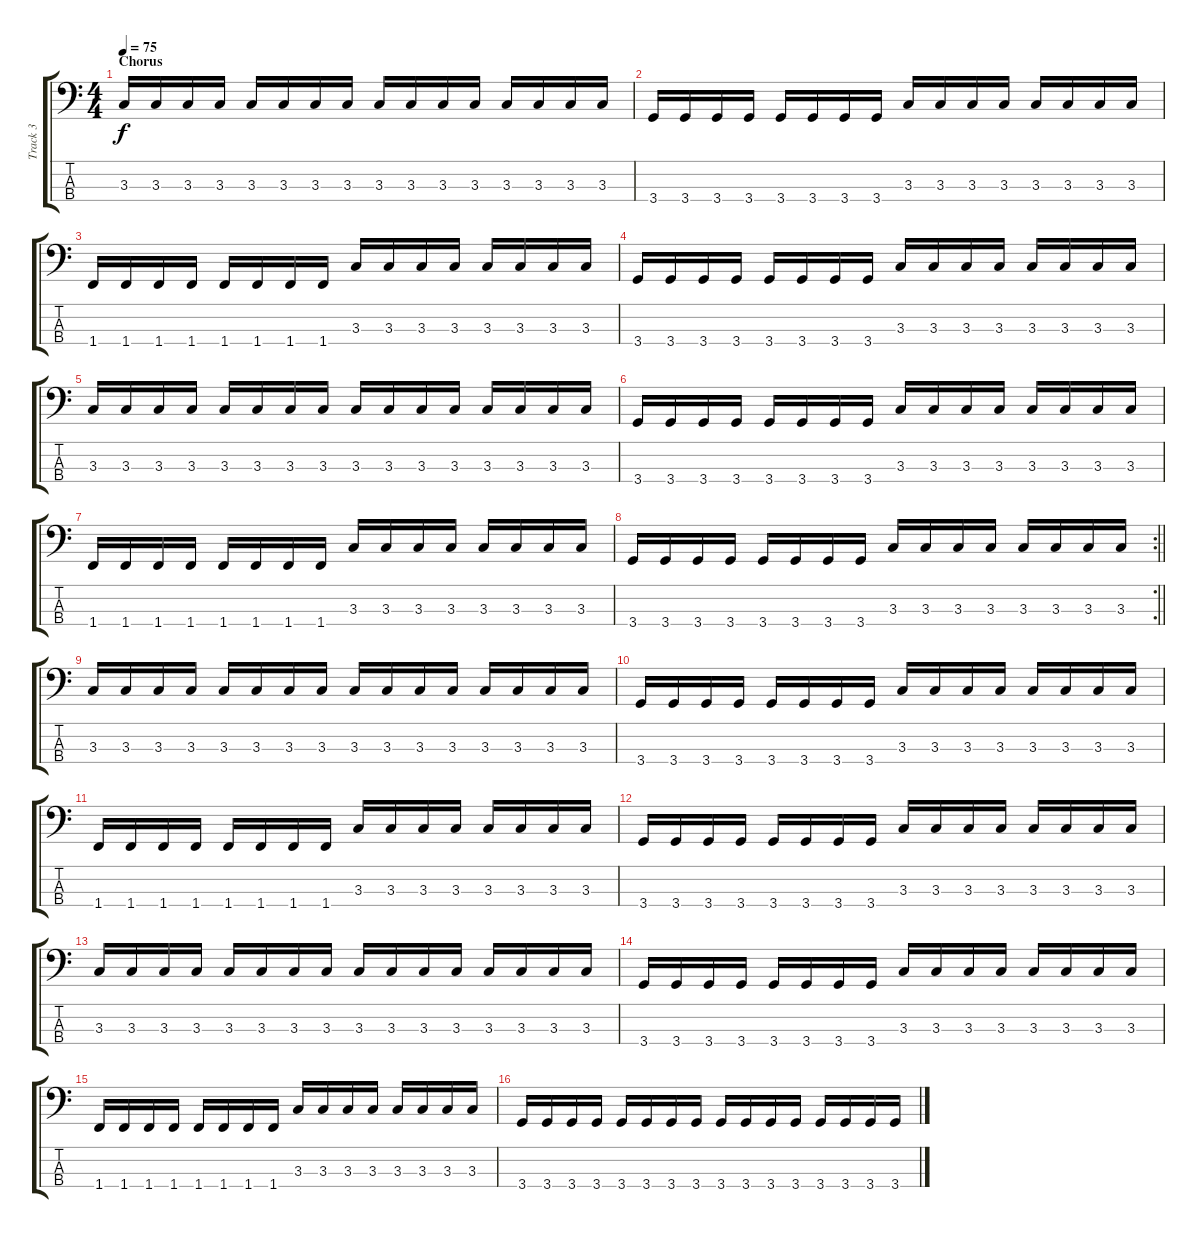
\track ("Track 3" "Track 3") {instrument electricbasspick}
\staff {score tabs}
\tuning (G2 D2 A1 E1) {hide}
\ts (4 4)
\section ("" "Chorus")
\tempo 75
\clef f4
\ks c
3.3.16{dy f} 3.3.16 3.3.16 3.3.16 3.3.16 3.3.16 3.3.16 3.3.16 3.3.16 3.3.16 3.3.16 3.3.16 3.3.16 3.3.16 3.3.16 3.3.16 |
3.4.16 3.4.16 3.4.16 3.4.16 3.4.16 3.4.16 3.4.16 3.4.16 3.3.16 3.3.16 3.3.16 3.3.16 3.3.16 3.3.16 3.3.16 3.3.16 |
1.4.16 1.4.16 1.4.16 1.4.16 1.4.16 1.4.16 1.4.16 1.4.16 3.3.16 3.3.16 3.3.16 3.3.16 3.3.16 3.3.16 3.3.16 3.3.16 |
3.4.16 3.4.16 3.4.16 3.4.16 3.4.16 3.4.16 3.4.16 3.4.16 3.3.16 3.3.16 3.3.16 3.3.16 3.3.16 3.3.16 3.3.16 3.3.16 |
3.3.16 3.3.16 3.3.16 3.3.16 3.3.16 3.3.16 3.3.16 3.3.16 3.3.16 3.3.16 3.3.16 3.3.16 3.3.16 3.3.16 3.3.16 3.3.16 |
3.4.16 3.4.16 3.4.16 3.4.16 3.4.16 3.4.16 3.4.16 3.4.16 3.3.16 3.3.16 3.3.16 3.3.16 3.3.16 3.3.16 3.3.16 3.3.16 |
1.4.16 1.4.16 1.4.16 1.4.16 1.4.16 1.4.16 1.4.16 1.4.16 3.3.16 3.3.16 3.3.16 3.3.16 3.3.16 3.3.16 3.3.16 3.3.16 |
\rc 2
\barLineRight lightlight
3.4.16 3.4.16 3.4.16 3.4.16 3.4.16 3.4.16 3.4.16 3.4.16 3.3.16 3.3.16 3.3.16 3.3.16 3.3.16 3.3.16 3.3.16 3.3.16 |
3.3.16 3.3.16 3.3.16 3.3.16 3.3.16 3.3.16 3.3.16 3.3.16 3.3.16 3.3.16 3.3.16 3.3.16 3.3.16 3.3.16 3.3.16 3.3.16 |
3.4.16 3.4.16 3.4.16 3.4.16 3.4.16 3.4.16 3.4.16 3.4.16 3.3.16 3.3.16 3.3.16 3.3.16 3.3.16 3.3.16 3.3.16 3.3.16 |
1.4.16 1.4.16 1.4.16 1.4.16 1.4.16 1.4.16 1.4.16 1.4.16 3.3.16 3.3.16 3.3.16 3.3.16 3.3.16 3.3.16 3.3.16 3.3.16 |
3.4.16 3.4.16 3.4.16 3.4.16 3.4.16 3.4.16 3.4.16 3.4.16 3.3.16 3.3.16 3.3.16 3.3.16 3.3.16 3.3.16 3.3.16 3.3.16 |
3.3.16 3.3.16 3.3.16 3.3.16 3.3.16 3.3.16 3.3.16 3.3.16 3.3.16 3.3.16 3.3.16 3.3.16 3.3.16 3.3.16 3.3.16 3.3.16 |
3.4.16 3.4.16 3.4.16 3.4.16 3.4.16 3.4.16 3.4.16 3.4.16 3.3.16 3.3.16 3.3.16 3.3.16 3.3.16 3.3.16 3.3.16 3.3.16 |
1.4.16 1.4.16 1.4.16 1.4.16 1.4.16 1.4.16 1.4.16 1.4.16 3.3.16 3.3.16 3.3.16 3.3.16 3.3.16 3.3.16 3.3.16 3.3.16 |
3.4.16 3.4.16 3.4.16 3.4.16 3.4.16 3.4.16 3.4.16 3.4.16 3.4.16 3.4.16 3.4.16 3.4.16 3.4.16 3.4.16 3.4.16 3.4.16
